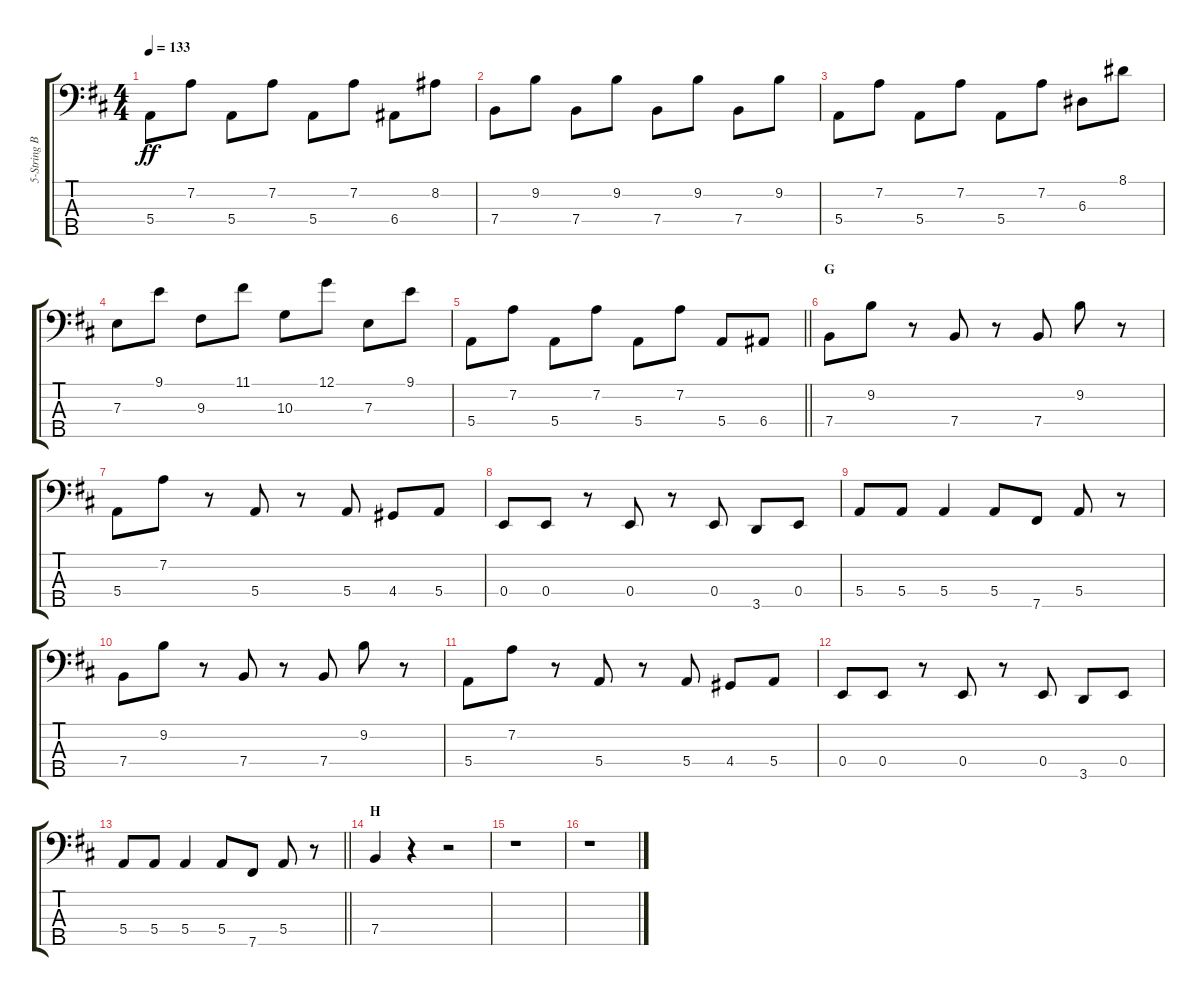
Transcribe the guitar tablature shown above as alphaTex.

\track ("5-String Bass" "5-String B") {instrument electricbasspick}
\staff {score tabs}
\tuning (G2 D2 A1 E1 B0) {hide}
\ts (4 4)
\tempo 133
\clef f4
\ks d
5.4.8{dy ff} 7.2.8 5.4.8 7.2.8 5.4.8 7.2.8 6.4.8 8.2.8 |
7.4.8 9.2.8 7.4.8 9.2.8 7.4.8 9.2.8 7.4.8 9.2.8 |
5.4.8 7.2.8 5.4.8 7.2.8 5.4.8 7.2.8 6.3.8 8.1.8 |
7.3.8 9.1.8 9.3.8 11.1.8 10.3.8 12.1.8 7.3.8 9.1.8 |
\barLineRight lightlight
5.4.8 7.2.8 5.4.8 7.2.8 5.4.8 7.2.8 5.4.8 6.4.8 |
\section ("" "G")
7.4.8 9.2.8 r.8 7.4.8 r.8 7.4.8 9.2.8 r.8 |
5.4.8 7.2.8 r.8 5.4.8 r.8 5.4.8 4.4.8 5.4.8 |
0.4.8 0.4.8 r.8 0.4.8 r.8 0.4.8 3.5.8 0.4.8 |
5.4.8 5.4.8 5.4.4 5.4.8 7.5.8 5.4.8 r.8 |
7.4.8 9.2.8 r.8 7.4.8 r.8 7.4.8 9.2.8 r.8 |
5.4.8 7.2.8 r.8 5.4.8 r.8 5.4.8 4.4.8 5.4.8 |
0.4.8 0.4.8 r.8 0.4.8 r.8 0.4.8 3.5.8 0.4.8 |
\barLineRight lightlight
5.4.8 5.4.8 5.4.4 5.4.8 7.5.8 5.4.8 r.8 |
\section ("" "H")
7.4.4 r.4 r.2 |
r.1 |
r.1
